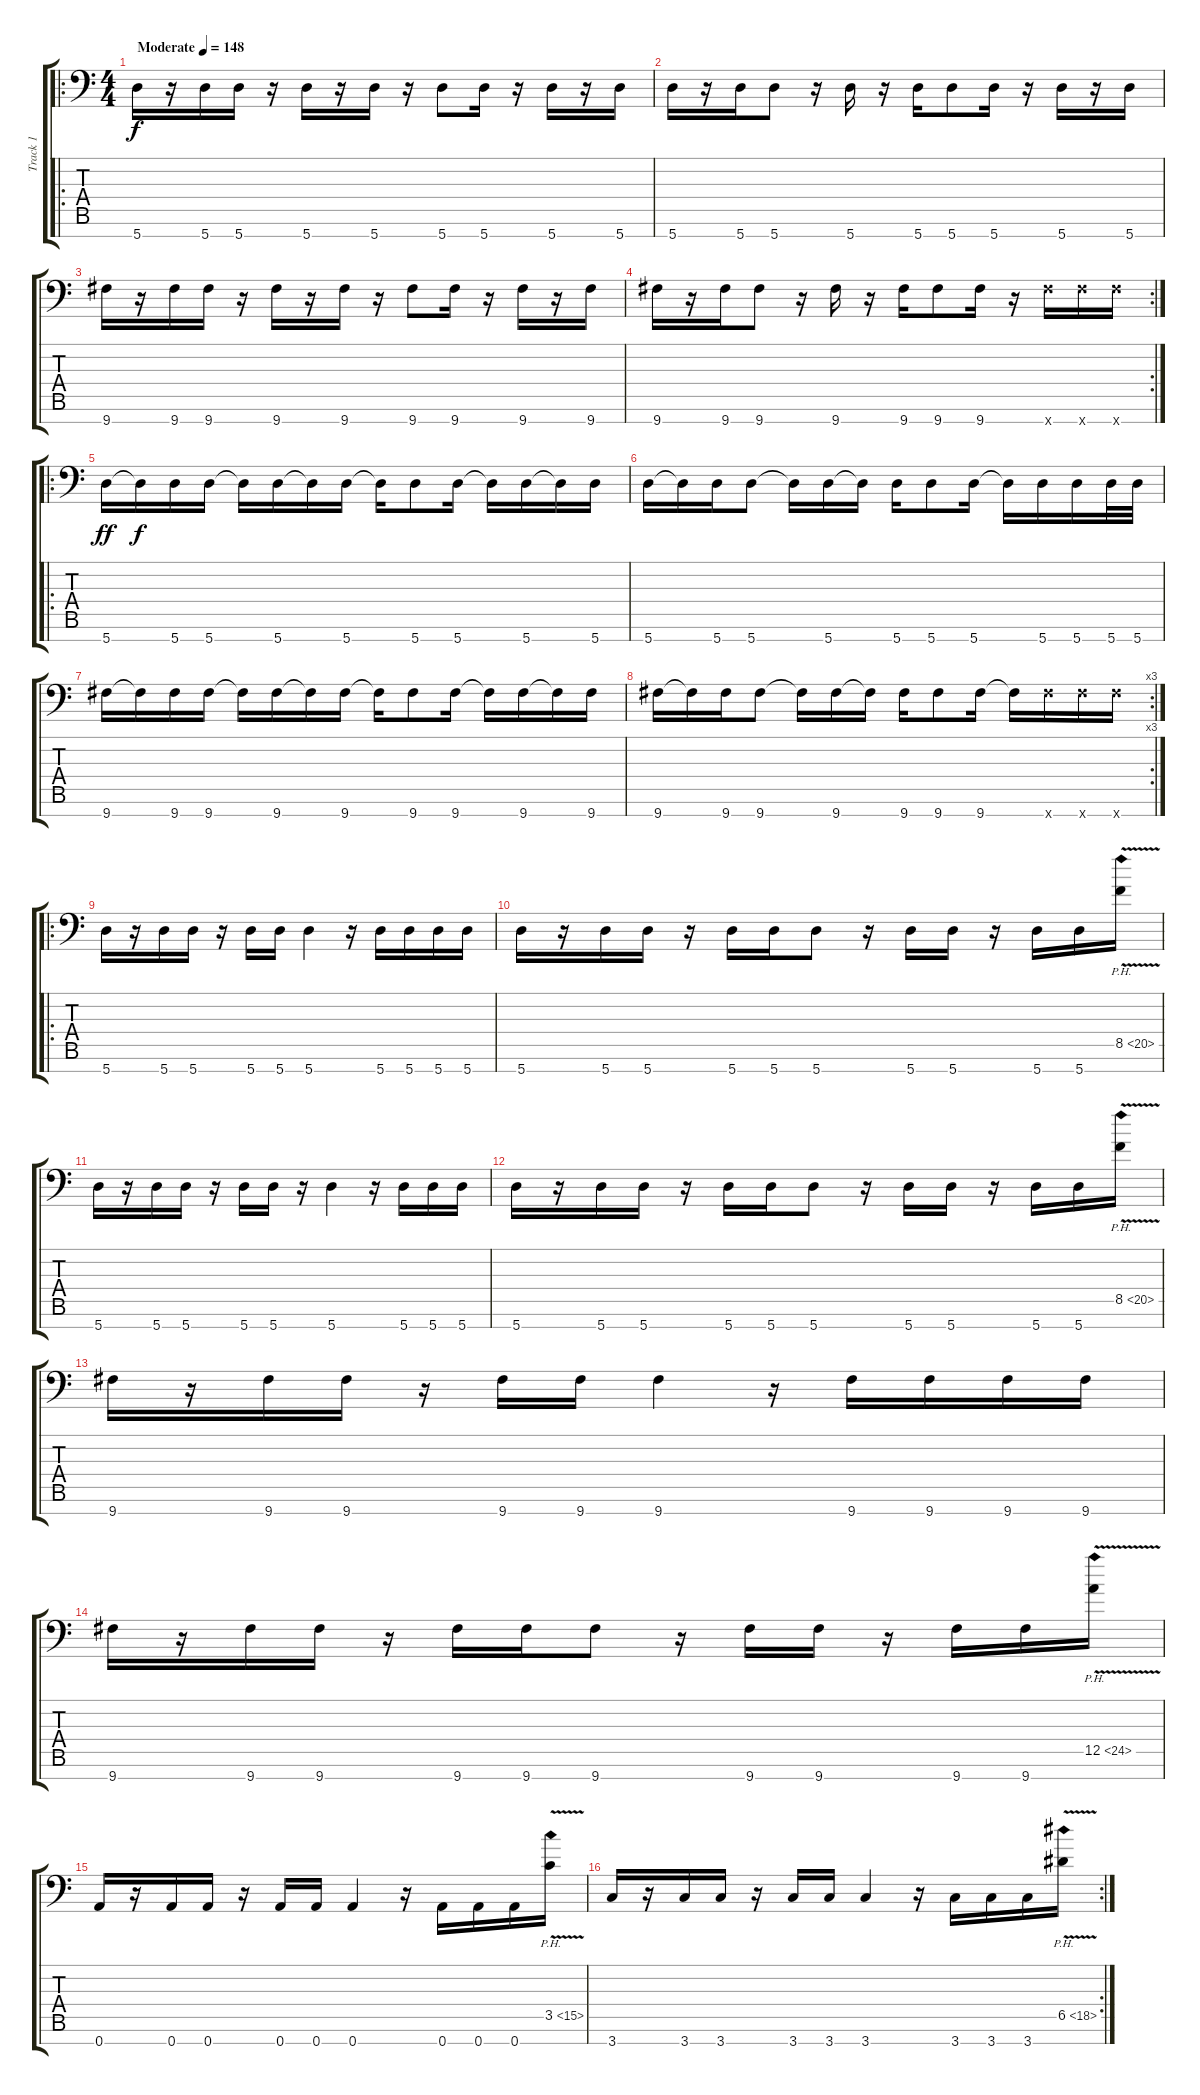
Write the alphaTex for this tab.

\track ("Track 1" "Track 1") {instrument distortionguitar}
\staff {score tabs}
\tuning (E4 B3 G3 D3 A2 E2 A1) {hide}
\ro
\ts (4 4)
\tempo (148 "Moderate")
\clef f4
\ks c
5.7.16{dy f instrument distortionguitar} r.16 5.7.16 5.7.16 r.16 5.7.16 r.16 5.7.16 r.16 5.7.8 5.7.16 r.16 5.7.16 r.16 5.7.16 |
5.7.16 r.16 5.7.16 5.7.8 r.16 5.7.16 r.16 5.7.16 5.7.8 5.7.16 r.16 5.7.16 r.16 5.7.16 |
9.7.16 r.16 9.7.16 9.7.16 r.16 9.7.16 r.16 9.7.16 r.16 9.7.8 9.7.16 r.16 9.7.16 r.16 9.7.16 |
\rc 2
9.7.16 r.16 9.7.16 9.7.8 r.16 9.7.16 r.16 9.7.16 9.7.8 9.7.16 r.16 9.7{x}.16 9.7{x}.16 9.7{x}.16 |
\ro
5.7.16{dy ff} 5.7{t}.16{dy f} 5.7.16 5.7.16 5.7{t}.16 5.7.16 5.7{t}.16 5.7.16 5.7{t}.16 5.7.8 5.7.16 5.7{t}.16 5.7.16 5.7{t}.16 5.7.16 |
5.7.16 5.7{t}.16 5.7.16 5.7.8 5.7{t}.16 5.7.16 5.7{t}.16 5.7.16 5.7.8 5.7.16 5.7{t}.16 5.7.16 5.7.16 5.7.32 5.7.32 |
9.7.16 9.7{t}.16 9.7.16 9.7.16 9.7{t}.16 9.7.16 9.7{t}.16 9.7.16 9.7{t}.16 9.7.8 9.7.16 9.7{t}.16 9.7.16 9.7{t}.16 9.7.16 |
\rc 3
9.7.16 9.7{t}.16 9.7.16 9.7.8 9.7{t}.16 9.7.16 9.7{t}.16 9.7.16 9.7.8 9.7.16 9.7{t}.16 9.7{x}.16 9.7{x}.16 9.7{x}.16 |
\ro
5.7.16 r.16 5.7.16 5.7.16 r.16 5.7.16 5.7.16 5.7.4 r.16 5.7.16 5.7.16 5.7.16 5.7.16 |
5.7.16 r.16 5.7.16 5.7.16 r.16 5.7.16 5.7.16 5.7.8 r.16 5.7.16 5.7.16 r.16 5.7.16 5.7.16 8.5{ph 12 v}.16 |
5.7.16 r.16 5.7.16 5.7.16 r.16 5.7.16 5.7.16 r.16 5.7.4 r.16 5.7.16 5.7.16 5.7.16 |
5.7.16 r.16 5.7.16 5.7.16 r.16 5.7.16 5.7.16 5.7.8 r.16 5.7.16 5.7.16 r.16 5.7.16 5.7.16 8.5{ph 12 v}.16 |
9.7.16 r.16 9.7.16 9.7.16 r.16 9.7.16 9.7.16 9.7.4 r.16 9.7.16 9.7.16 9.7.16 9.7.16 |
9.7.16 r.16 9.7.16 9.7.16 r.16 9.7.16 9.7.16 9.7.8 r.16 9.7.16 9.7.16 r.16 9.7.16 9.7.16 12.5{ph 12 v}.16 |
0.7.16 r.16 0.7.16 0.7.16 r.16 0.7.16 0.7.16 0.7.4 r.16 0.7.16 0.7.16 0.7.16 3.5{ph 12 v}.16 |
\rc 2
3.7.16 r.16 3.7.16 3.7.16 r.16 3.7.16 3.7.16 3.7.4 r.16 3.7.16 3.7.16 3.7.16 6.5{ph 12 v}.16
